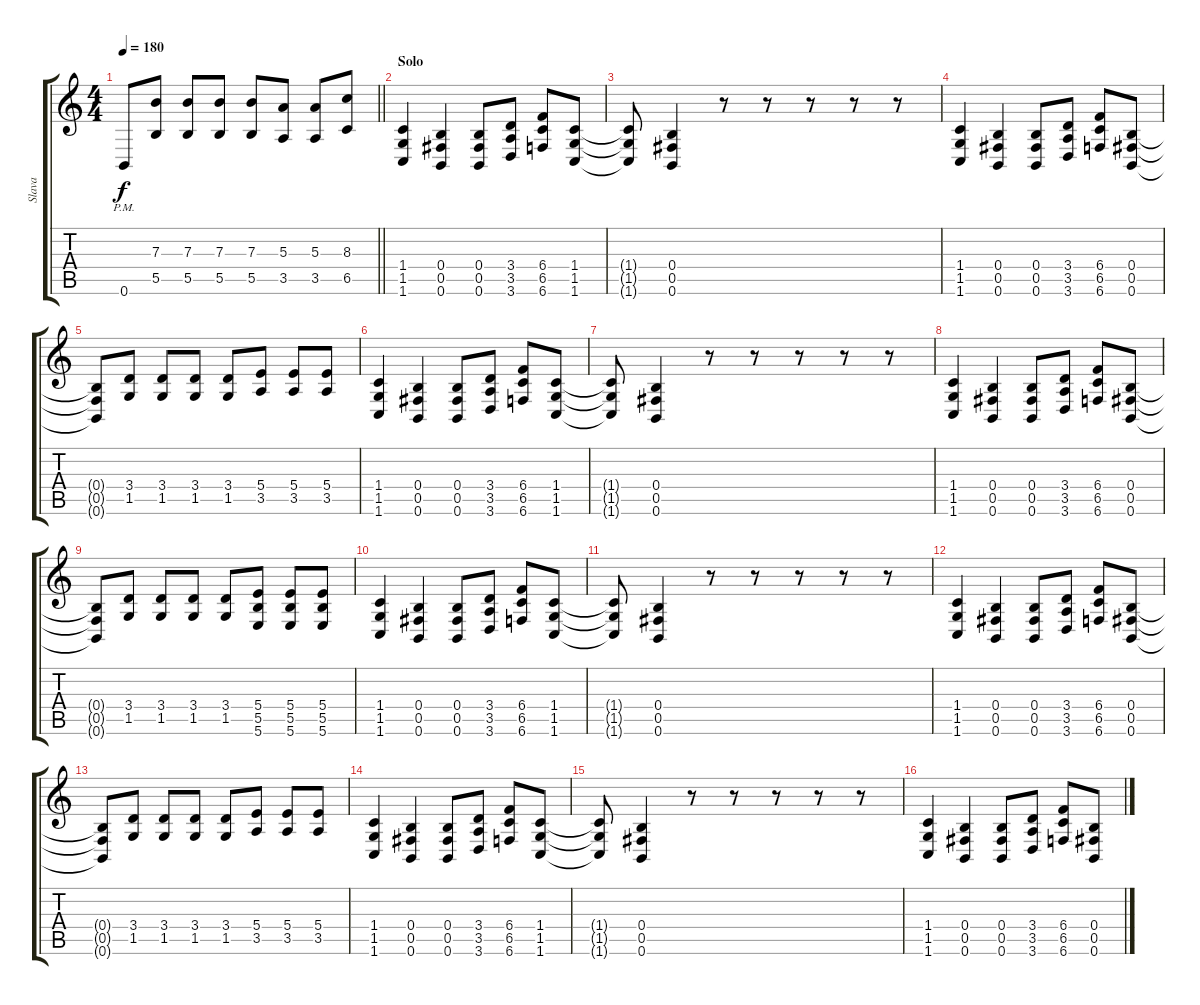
\track ("Slava" "Slava") {instrument distortionguitar}
\staff {score tabs}
\tuning (Db4 Ab3 E3 B2 Gb2 B1) {hide}
\ts (4 4)
\tempo 180
\clef g2
\barLineRight lightlight
\ks c
0.6{pm}.8{dy f} (7.3 5.5).8 (7.3 5.5).8 (7.3 5.5).8 (7.3 5.5).8 (5.3 3.5).8 (5.3 3.5).8 (8.3 6.5).8 |
\section ("" "Solo")
(1.4 1.5 1.6).4 (0.4 0.5 0.6).4 (0.4 0.5 0.6).8 (3.4 3.5 3.6).8 (6.4 6.5 6.6).8 (1.4 1.5 1.6).8 |
(1.4{t} 1.5{t} 1.6{t}).8 (0.4 0.5 0.6).4 r.8 r.8 r.8 r.8 r.8 |
(1.4 1.5 1.6).4 (0.4 0.5 0.6).4 (0.4 0.5 0.6).8 (3.4 3.5 3.6).8 (6.4 6.5 6.6).8 (0.4 0.5 0.6).8 |
(0.4{t} 0.5{t} 0.6{t}).8 (3.4 1.5).8 (3.4 1.5).8 (3.4 1.5).8 (3.4 1.5).8 (5.4 3.5).8 (5.4 3.5).8 (5.4 3.5).8 |
(1.4 1.5 1.6).4 (0.4 0.5 0.6).4 (0.4 0.5 0.6).8 (3.4 3.5 3.6).8 (6.4 6.5 6.6).8 (1.4 1.5 1.6).8 |
(1.4{t} 1.5{t} 1.6{t}).8 (0.4 0.5 0.6).4 r.8 r.8 r.8 r.8 r.8 |
(1.4 1.5 1.6).4 (0.4 0.5 0.6).4 (0.4 0.5 0.6).8 (3.4 3.5 3.6).8 (6.4 6.5 6.6).8 (0.4 0.5 0.6).8 |
(0.4{t} 0.5{t} 0.6{t}).8 (3.4 1.5).8 (3.4 1.5).8 (3.4 1.5).8 (3.4 1.5).8 (5.4 5.5 5.6).8 (5.4 5.5 5.6).8 (5.4 5.5 5.6).8 |
(1.4 1.5 1.6).4 (0.4 0.5 0.6).4 (0.4 0.5 0.6).8 (3.4 3.5 3.6).8 (6.4 6.5 6.6).8 (1.4 1.5 1.6).8 |
(1.4{t} 1.5{t} 1.6{t}).8 (0.4 0.5 0.6).4 r.8 r.8 r.8 r.8 r.8 |
(1.4 1.5 1.6).4 (0.4 0.5 0.6).4 (0.4 0.5 0.6).8 (3.4 3.5 3.6).8 (6.4 6.5 6.6).8 (0.4 0.5 0.6).8 |
(0.4{t} 0.5{t} 0.6{t}).8 (3.4 1.5).8 (3.4 1.5).8 (3.4 1.5).8 (3.4 1.5).8 (5.4 3.5).8 (5.4 3.5).8 (5.4 3.5).8 |
(1.4 1.5 1.6).4 (0.4 0.5 0.6).4 (0.4 0.5 0.6).8 (3.4 3.5 3.6).8 (6.4 6.5 6.6).8 (1.4 1.5 1.6).8 |
(1.4{t} 1.5{t} 1.6{t}).8 (0.4 0.5 0.6).4 r.8 r.8 r.8 r.8 r.8 |
(1.4 1.5 1.6).4 (0.4 0.5 0.6).4 (0.4 0.5 0.6).8 (3.4 3.5 3.6).8 (6.4 6.5 6.6).8 (0.4 0.5 0.6).8
